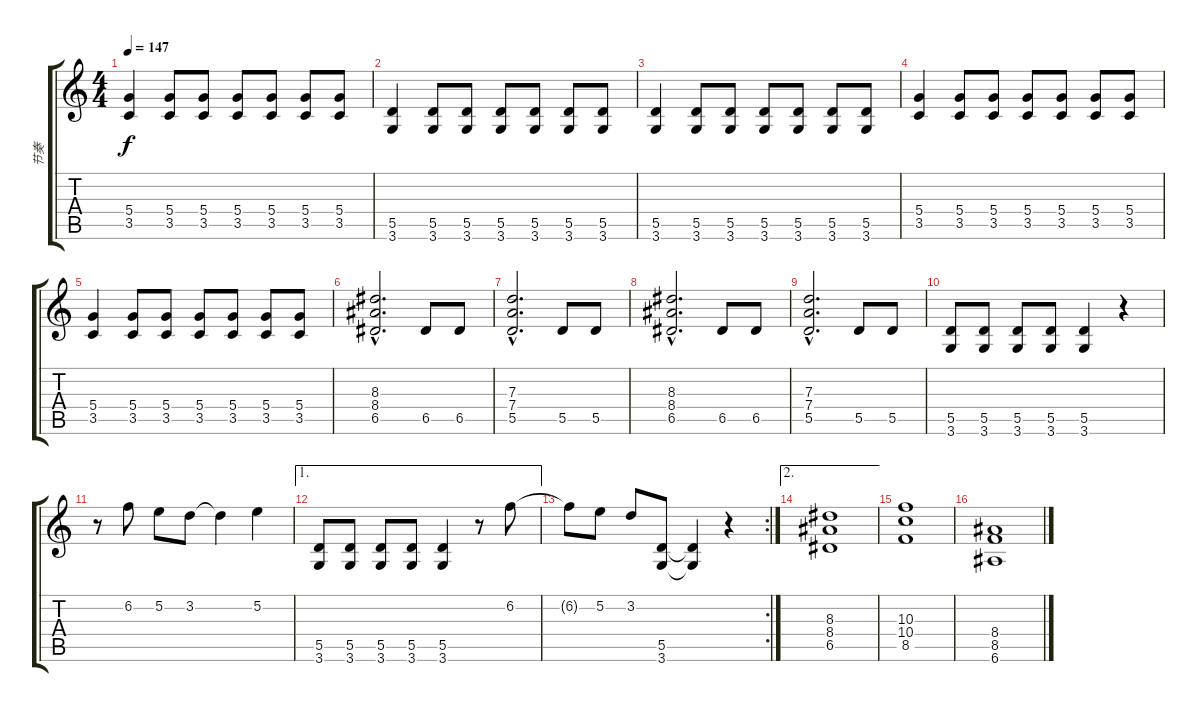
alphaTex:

\track ("节奏" "节奏") {instrument distortionguitar}
\staff {score tabs}
\tuning (E4 B3 G3 D3 A2 E2) {hide}
\ts (4 4)
\tempo 147
\clef g2
\ks c
(5.4 3.5).4{dy f} (5.4 3.5).8 (5.4 3.5).8 (5.4 3.5).8 (5.4 3.5).8 (5.4 3.5).8 (5.4 3.5).8 |
(5.5 3.6).4 (5.5 3.6).8 (5.5 3.6).8 (5.5 3.6).8 (5.5 3.6).8 (5.5 3.6).8 (5.5 3.6).8 |
(5.5 3.6).4 (5.5 3.6).8 (5.5 3.6).8 (5.5 3.6).8 (5.5 3.6).8 (5.5 3.6).8 (5.5 3.6).8 |
(5.4 3.5).4 (5.4 3.5).8 (5.4 3.5).8 (5.4 3.5).8 (5.4 3.5).8 (5.4 3.5).8 (5.4 3.5).8 |
(5.4 3.5).4 (5.4 3.5).8 (5.4 3.5).8 (5.4 3.5).8 (5.4 3.5).8 (5.4 3.5).8 (5.4 3.5).8 |
(8.3{hac} 8.4{hac} 6.5{hac}).2{d} 6.5.8 6.5.8 |
(7.3{hac} 7.4{hac} 5.5{hac}).2{d} 5.5.8 5.5.8 |
(8.3{hac} 8.4{hac} 6.5{hac}).2{d} 6.5.8 6.5.8 |
(7.3{hac} 7.4{hac} 5.5{hac}).2{d} 5.5.8 5.5.8 |
(5.5 3.6).8 (5.5 3.6).8{balance 8} (5.5 3.6).8 (5.5 3.6).8 (5.5 3.6).4 r.4 |
r.8 6.2.8 5.2.8 3.2.8 3.2{t}.4 5.2.4 |
\ae 1
(5.5 3.6).8 (5.5 3.6).8 (5.5 3.6).8 (5.5 3.6).8 (5.5 3.6).4 r.8 6.2.8 |
\rc 2
6.2{t}.8 5.2.8 3.2.8 (5.5 3.6).8 (5.5{t} 3.6{t}).4 r.4 |
\ae 2
(8.3 8.4 6.5).1{volume 13 balance 0} |
(10.3 10.4 8.5).1 |
(8.4 8.5 6.6).1
